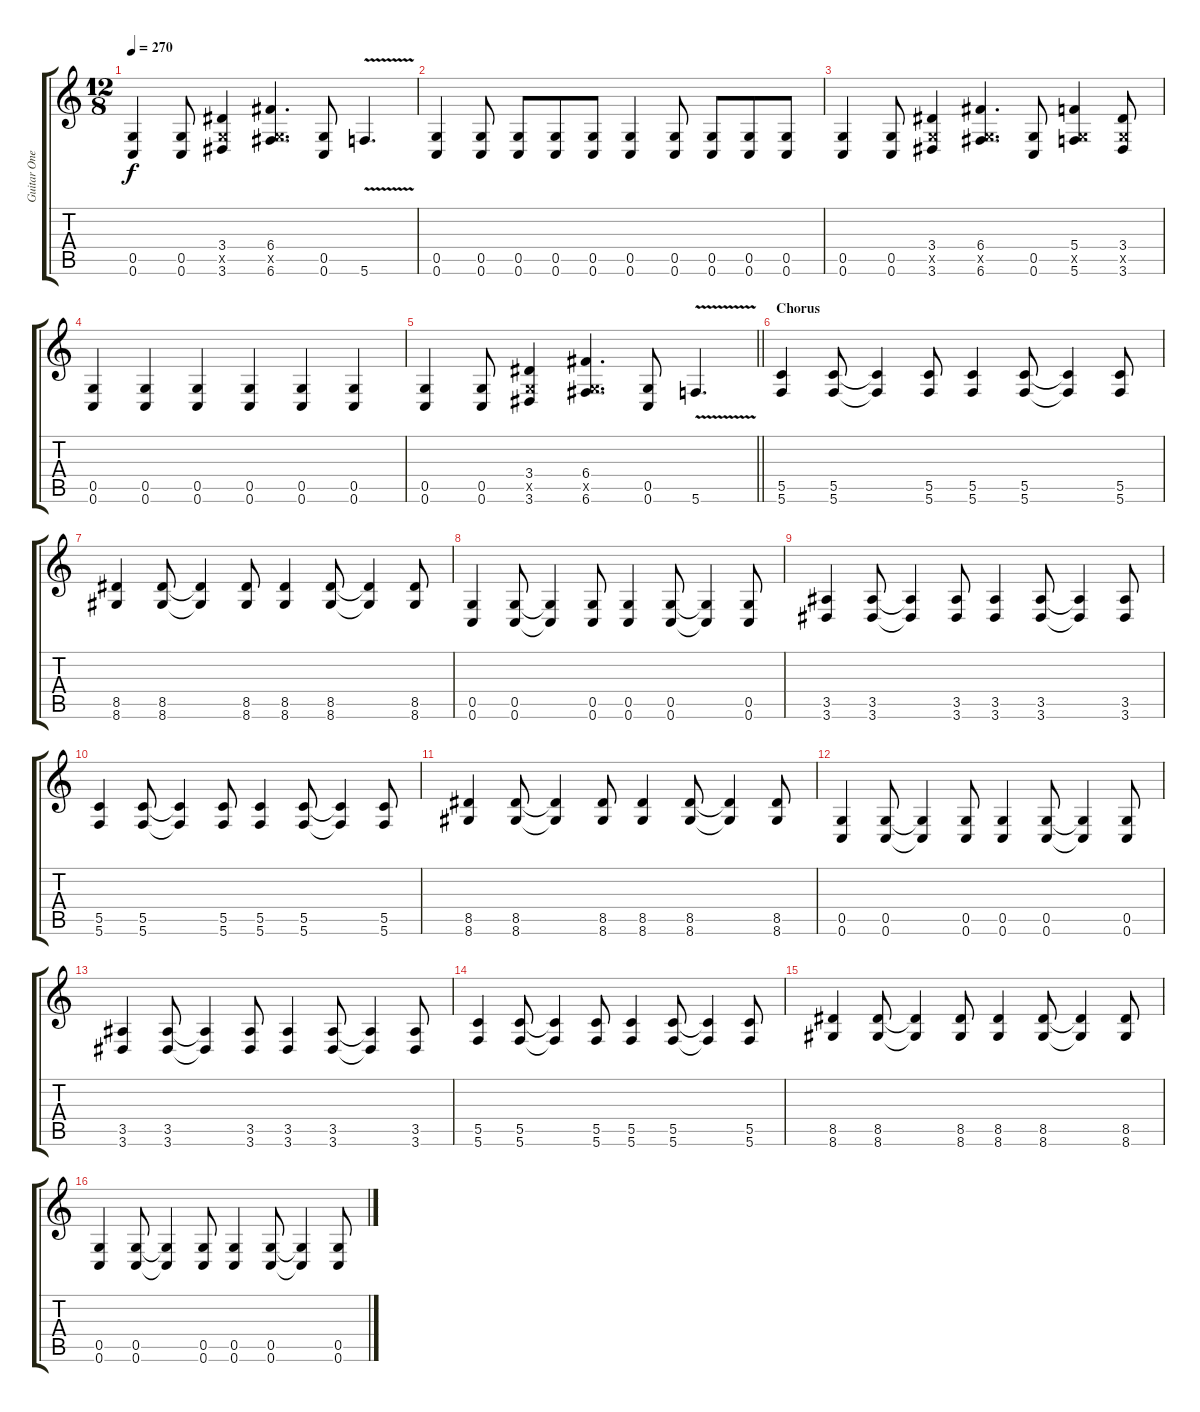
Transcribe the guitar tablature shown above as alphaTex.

\track ("Guitar One" "Guitar One") {instrument overdrivenguitar}
\staff {score tabs}
\tuning (D4 A3 F3 C3 G2 C2) {hide}
\ts (12 8)
\tempo 270
\clef g2
\ks c
(0.5 0.6).4{dy f} (0.5 0.6).8 (3.4 0.5{x} 3.6).4 (6.4 0.5{x} 6.6).4{d} (0.5 0.6).8 5.6{v}.4{d} |
(0.5 0.6).4 (0.5 0.6).8 (0.5 0.6).8 (0.5 0.6).8 (0.5 0.6).8 (0.5 0.6).4 (0.5 0.6).8 (0.5 0.6).8 (0.5 0.6).8 (0.5 0.6).8 |
(0.5 0.6).4 (0.5 0.6).8 (3.4 0.5{x} 3.6).4 (6.4 0.5{x} 6.6).4{d} (0.5 0.6).8 (5.4 0.5{x} 5.6).4 (3.4 0.5{x} 3.6).8 |
(0.5 0.6).4 (0.5 0.6).4 (0.5 0.6).4 (0.5 0.6).4 (0.5 0.6).4 (0.5 0.6).4 |
\barLineRight lightlight
(0.5 0.6).4 (0.5 0.6).8 (3.4 0.5{x} 3.6).4 (6.4 0.5{x} 6.6).4{d} (0.5 0.6).8 5.6{v}.4{d} |
\section ("" "Chorus")
(5.5 5.6).4 (5.5 5.6).8 (5.5{t} 5.6{t}).4 (5.5 5.6).8 (5.5 5.6).4 (5.5 5.6).8 (5.5{t} 5.6{t}).4 (5.5 5.6).8 |
(8.5 8.6).4 (8.5 8.6).8 (8.5{t} 8.6{t}).4 (8.5 8.6).8 (8.5 8.6).4 (8.5 8.6).8 (8.5{t} 8.6{t}).4 (8.5 8.6).8 |
(0.5 0.6).4 (0.5 0.6).8 (0.5{t} 0.6{t}).4 (0.5 0.6).8 (0.5 0.6).4 (0.5 0.6).8 (0.5{t} 0.6{t}).4 (0.5 0.6).8 |
(3.5 3.6).4 (3.5 3.6).8 (3.5{t} 3.6{t}).4 (3.5 3.6).8 (3.5 3.6).4 (3.5 3.6).8 (3.5{t} 3.6{t}).4 (3.5 3.6).8 |
(5.5 5.6).4 (5.5 5.6).8 (5.5{t} 5.6{t}).4 (5.5 5.6).8 (5.5 5.6).4 (5.5 5.6).8 (5.5{t} 5.6{t}).4 (5.5 5.6).8 |
(8.5 8.6).4 (8.5 8.6).8 (8.5{t} 8.6{t}).4 (8.5 8.6).8 (8.5 8.6).4 (8.5 8.6).8 (8.5{t} 8.6{t}).4 (8.5 8.6).8 |
(0.5 0.6).4 (0.5 0.6).8 (0.5{t} 0.6{t}).4 (0.5 0.6).8 (0.5 0.6).4 (0.5 0.6).8 (0.5{t} 0.6{t}).4 (0.5 0.6).8 |
(3.5 3.6).4 (3.5 3.6).8 (3.5{t} 3.6{t}).4 (3.5 3.6).8 (3.5 3.6).4 (3.5 3.6).8 (3.5{t} 3.6{t}).4 (3.5 3.6).8 |
(5.5 5.6).4 (5.5 5.6).8 (5.5{t} 5.6{t}).4 (5.5 5.6).8 (5.5 5.6).4 (5.5 5.6).8 (5.5{t} 5.6{t}).4 (5.5 5.6).8 |
(8.5 8.6).4 (8.5 8.6).8 (8.5{t} 8.6{t}).4 (8.5 8.6).8 (8.5 8.6).4 (8.5 8.6).8 (8.5{t} 8.6{t}).4 (8.5 8.6).8 |
(0.5 0.6).4 (0.5 0.6).8 (0.5{t} 0.6{t}).4 (0.5 0.6).8 (0.5 0.6).4 (0.5 0.6).8 (0.5{t} 0.6{t}).4 (0.5 0.6).8
